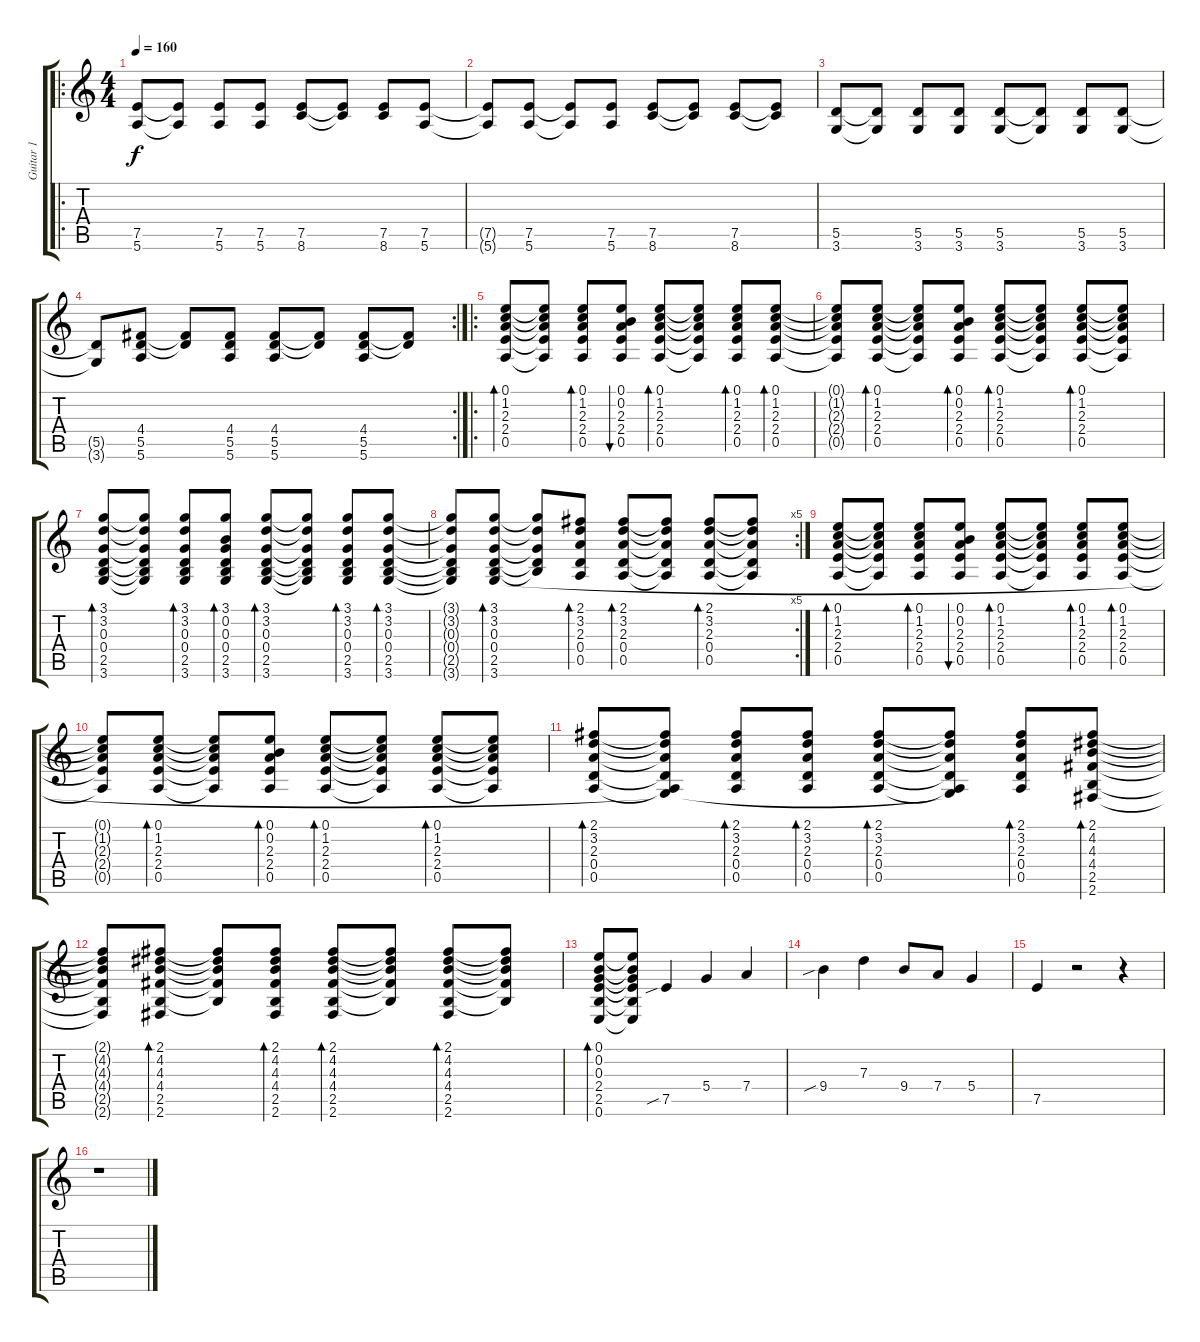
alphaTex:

\track ("Guitar 1" "Guitar 1") {instrument acousticguitarnylon}
\staff {score tabs}
\tuning (E4 B3 G3 D3 A2 E2) {hide}
\ro
\ts (4 4)
\tempo 160
\clef g2
\ks c
(7.5 5.6).8{dy f instrument acousticguitarnylon} (7.5{t} 5.6{t}).8 (7.5 5.6).8 (7.5 5.6).8 (7.5 8.6).8 (7.5{t} 8.6{t}).8 (7.5 8.6).8 (7.5 5.6).8 |
(7.5{t} 5.6{t}).8 (7.5 5.6).8 (7.5{t} 5.6{t}).8 (7.5 5.6).8 (7.5 8.6).8 (7.5{t} 8.6{t}).8 (7.5 8.6).8 (7.5{t} 8.6{t}).8 |
(5.5 3.6).8 (5.5{t} 3.6{t}).8 (5.5 3.6).8 (5.5 3.6).8 (5.5 3.6).8 (5.5{t} 3.6{t}).8 (5.5 3.6).8 (5.5 3.6).8 |
\rc 2
(5.5{t} 3.6{t}).8 (4.4 5.5 5.6).8 (4.4{t} 5.5{t}).8 (4.4 5.5 5.6).8 (4.4 5.5 5.6).8 (4.4{t} 5.5{t}).8 (4.4 5.5 5.6).8 (4.4{t} 5.5{t}).8 |
\ro
(0.1 1.2 2.3 2.4 0.5).8{bd 60} (0.1{t} 1.2{t} 2.3{t} 2.4{t} 0.5{t}).8 (0.1 1.2 2.3 2.4 0.5).8{bd 60} (0.1 0.2 2.3 2.4 0.5).8{bu 60} (0.1 1.2 2.3 2.4 0.5).8{bd 60} (0.1{t} 1.2{t} 2.3{t} 2.4{t} 0.5{t}).8 (0.1 1.2 2.3 2.4 0.5).8{bd 60} (0.1 1.2 2.3 2.4 0.5).8{bd 60} |
(0.1{t} 1.2{t} 2.3{t} 2.4{t} 0.5{t}).8 (0.1 1.2 2.3 2.4 0.5).8{bd 60} (0.1{t} 1.2{t} 2.3{t} 2.4{t} 0.5{t}).8 (0.1 0.2 2.3 2.4 0.5).8{bd 60} (0.1 1.2 2.3 2.4 0.5).8{bd 60} (0.1{t} 1.2{t} 2.3{t} 2.4{t} 0.5{t}).8 (0.1 1.2 2.3 2.4 0.5).8{bd 60} (0.1{t} 1.2{t} 2.3{t} 2.4{t} 0.5{t}).8 |
(3.1 3.2 0.3 0.4 2.5 3.6).8{bd 60} (3.1{t} 3.2{t} 0.3{t} 0.4{t} 2.5{t} 3.6{t}).8 (3.1 3.2 0.3 0.4 2.5 3.6).8{bd 60} (3.1 0.2 0.3 0.4 2.5 3.6).8{bd 60} (3.1 3.2 0.3 0.4 2.5 3.6).8{bd 60} (3.1{t} 3.2{t} 0.3{t} 0.4{t} 2.5{t} 3.6{t}).8 (3.1 3.2 0.3 0.4 2.5 3.6).8{bd 60} (3.1 3.2 0.3 0.4 2.5 3.6).8{bd 60} |
\rc 5
(3.1{t} 3.2{t} 0.3{t} 0.4{t} 2.5{t} 3.6{t}).8 (3.1 3.2 0.3 0.4 2.5 3.6).8{bd 60} (3.1{t} 3.2{t} 0.3{t} 0.4{t} 2.5{t}).8 (2.1 3.2 2.3 0.4 0.5).8{bd 60} (2.1 3.2 2.3 0.4 0.5).8{bd 60} (2.1{t} 3.2{t} 2.3{t} 0.4{t} 0.5{t}).8 (2.1 3.2 2.3 0.4 0.5).8{bd 60} (2.1{t} 3.2{t} 2.3{t} 0.4{t} 0.5{t}).8 |
(0.1 1.2 2.3 2.4 0.5).8{bd 60} (0.1{t} 1.2{t} 2.3{t} 2.4{t} 0.5{t}).8 (0.1 1.2 2.3 2.4 0.5).8{bd 60} (0.1 0.2 2.3 2.4 0.5).8{bu 60} (0.1 1.2 2.3 2.4 0.5).8{bd 60} (0.1{t} 1.2{t} 2.3{t} 2.4{t} 0.5{t}).8 (0.1 1.2 2.3 2.4 0.5).8{bd 60} (0.1 1.2 2.3 2.4 0.5).8{bd 60} |
(0.1{t} 1.2{t} 2.3{t} 2.4{t} 0.5{t}).8 (0.1 1.2 2.3 2.4 0.5).8{bd 60} (0.1{t} 1.2{t} 2.3{t} 2.4{t} 0.5{t}).8 (0.1 0.2 2.3 2.4 0.5).8{bd 60} (0.1 1.2 2.3 2.4 0.5).8{bd 60} (0.1{t} 1.2{t} 2.3{t} 2.4{t} 0.5{t}).8 (0.1 1.2 2.3 2.4 0.5).8{bd 60} (0.1{t} 1.2{t} 2.3{t} 2.4{t} 0.5{t}).8 |
(2.1 3.2 2.3 0.4 0.5).8{bd 60} (2.1{t} 3.2{t} 2.3{t} 0.4{t} 0.5{t} 3.6{t}).8 (2.1 3.2 2.3 0.4 0.5).8{bd 60} (2.1 3.2 2.3 0.4 0.5).8{bd 60} (2.1 3.2 2.3 0.4 0.5).8{bd 60} (2.1{t} 3.2{t} 2.3{t} 0.4{t} 0.5{t} 3.6{t}).8 (2.1 3.2 2.3 0.4 0.5).8{bd 60} (2.1 4.2 4.3 4.4 2.5 2.6).8{bd 60} |
(2.1{t} 4.2{t} 4.3{t} 4.4{t} 2.5{t} 2.6{t}).8 (2.1 4.2 4.3 4.4 2.5 2.6).8{bd 60} (2.1{t} 4.2{t} 4.3{t} 4.4{t} 2.5{t}).8 (2.1 4.2 4.3 4.4 2.5 2.6).8{bd 60} (2.1 4.2 4.3 4.4 2.5 2.6).8{bd 60} (2.1{t} 4.2{t} 4.3{t} 4.4{t} 2.5{t}).8 (2.1 4.2 4.3 4.4 2.5 2.6).8{bd 60} (2.1{t} 4.2{t} 4.3{t} 4.4{t} 2.5{t}).8 |
(0.1 0.2 0.3 2.4 2.5 0.6).8{bd 60} (0.1{t} 0.2{t} 0.3{t} 2.4{t} 2.5{t} 0.6{t}).8 7.5{sib}.4 5.4.4 7.4.4 |
9.4{sib}.4 7.3.4 9.4.8 7.4.8 5.4.4 |
7.5.4 r.2 r.4 |
r.1
